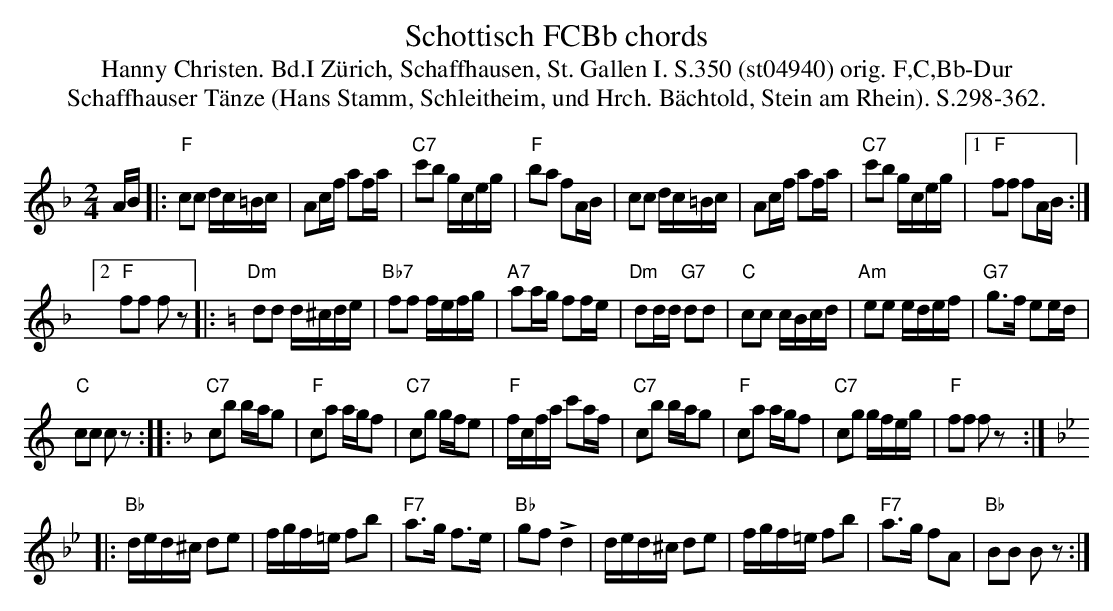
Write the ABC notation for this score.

X:1
T: Schottisch FCBb chords
T:Hanny Christen. Bd.I Zürich, Schaffhausen, St. Gallen I. S.350 (st04940) orig. F,C,Bb-Dur
T: Schaffhauser T\"anze (Hans Stamm, Schleitheim, und Hrch. B\"achtold, Stein am Rhein). S.298-362.
M:2/4
L:1/16
K:F %%MIDI gchordon
AB |: "F"c2c2 dc=Bc | A2cf a2fa | "C7"c'2b2 gceg | "F"b2a2 f2AB | c2c2 dc=Bc | A2cf a2fa | "C7"c'2b2 gceg |1 "F"f2f2 f2AB :|2
"F"f2f2 f2z2 |: [K:C] "Dm"d2d2 d^cde | "Bb7"f2f2 fefg | "A7"a2ag f2fe | "Dm"d2dd "G7"d2d2 | "C"c2c2 cBcd | "Am"e2e2 edef | "G7"g3f e2ed |
"C"c2c2 c2z2 :: [K:F] "C7"c2b2 bag2 | "F"c2a2 agf2 | "C7"c2g2 gfe2 | "F"fcfa c'2af | "C7"c2b2 bag2 | "F"c2a2 agf2 | "C7"c2g2 gfeg | "F"f2f2 f2z2 :: [K:Bb]
"Bb"ded^c d2e2 | fgf=e f2b2 | "F7"a3g f3e | "Bb"g2f2 !>!d4 | ded^c d2e2 | fgf=e f2b2 | "F7"a3g f2A2 | "Bb"B2B2 B2z2 :|
